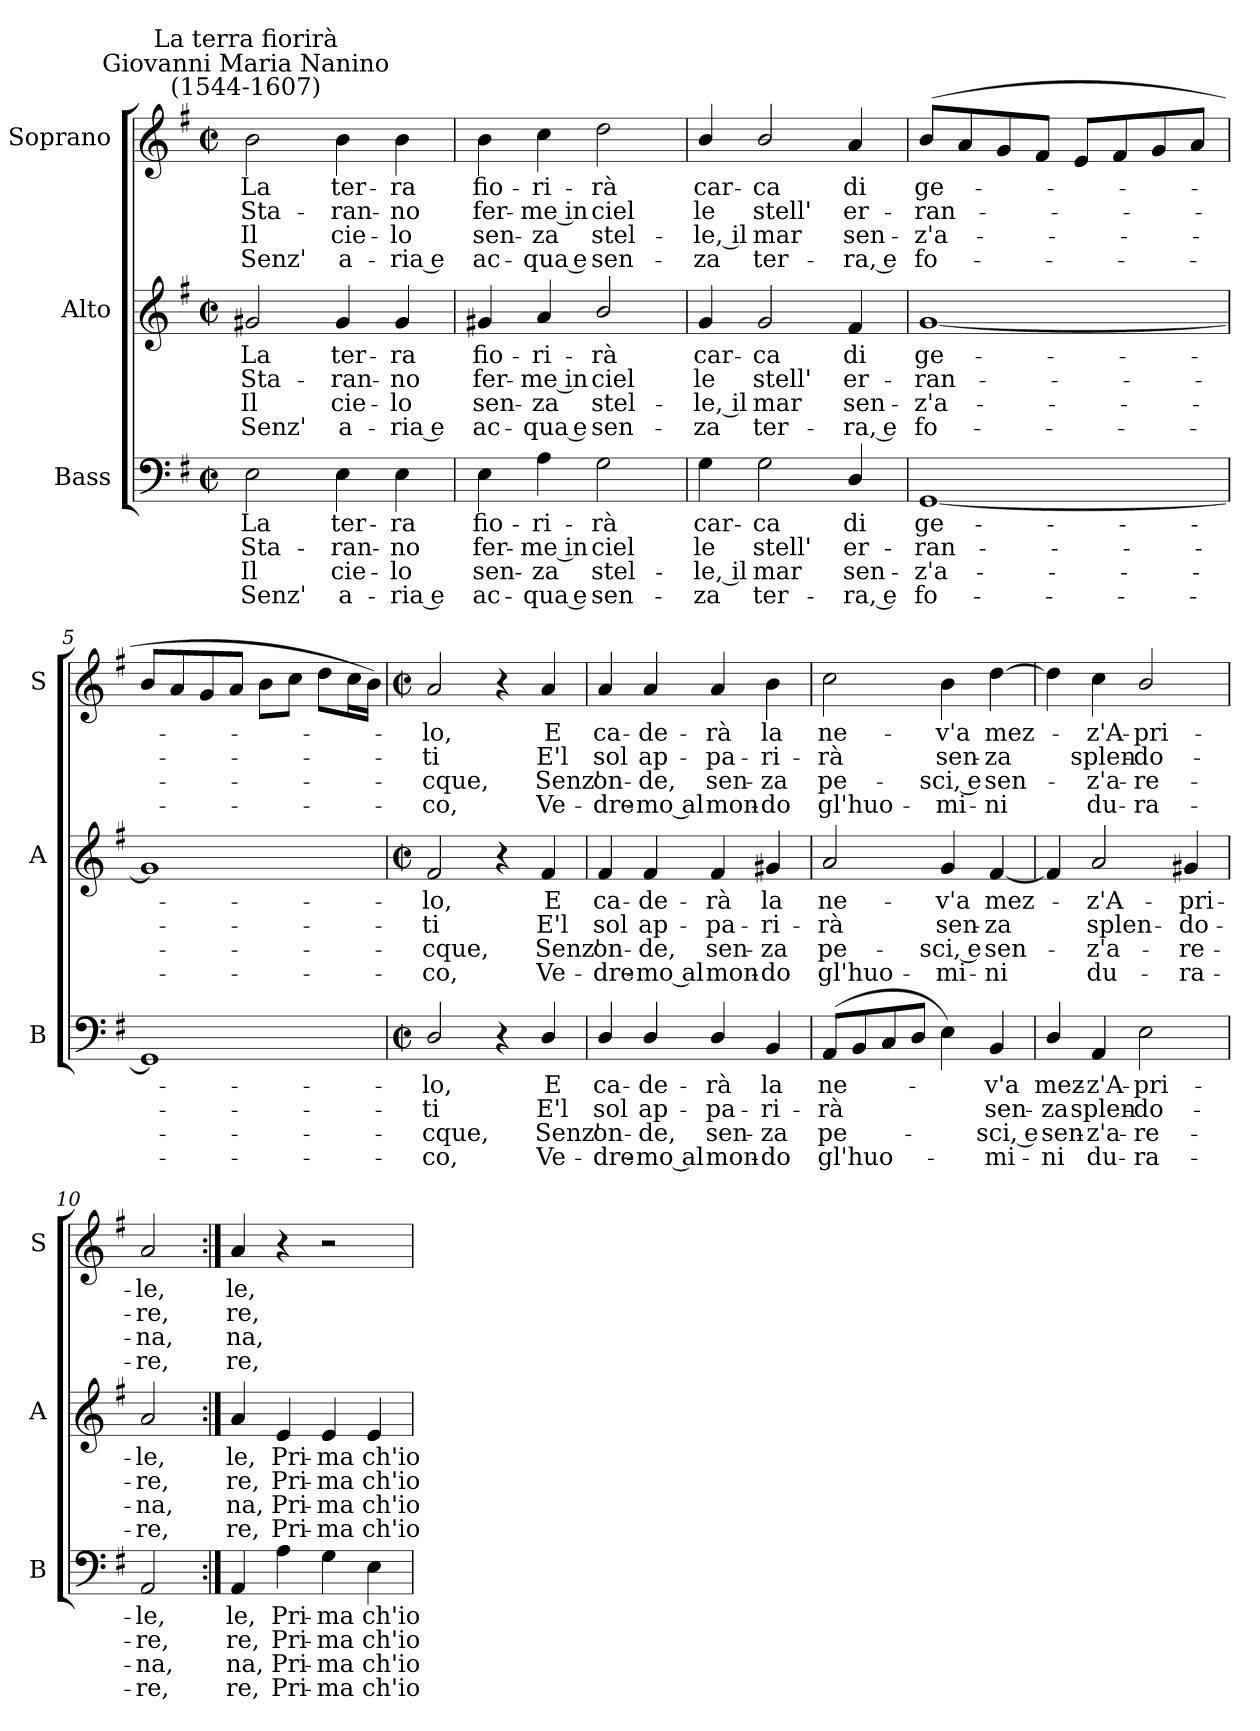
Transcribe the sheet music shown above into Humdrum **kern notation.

**kern	**text	**text	**text	**text	**kern	**text	**text	**text	**text	**kern	**text	**text	**text	**text
*part3	*part3	*part3	*part3	*part3	*part2	*part2	*part2	*part2	*part2	*part1	*part1	*part1	*part1	*part1
*staff3	*staff3	*staff3	*staff3	*staff3	*staff2	*staff2	*staff2	*staff2	*staff2	*staff1	*staff1	*staff1	*staff1	*staff1
*I"Bass	*	*	*	*	*I"Alto	*	*	*	*	*I"Soprano	*	*	*	*
*I'B	*	*	*	*	*I'A	*	*	*	*	*I'S	*	*	*	*
*clefF4	*	*	*	*	*clefG2	*	*	*	*	*clefG2	*	*	*	*
*k[f#]	*	*	*	*	*k[f#]	*	*	*	*	*k[f#]	*	*	*	*
*G:	*	*	*	*	*G:	*	*	*	*	*G:	*	*	*	*
*M2/2	*	*	*	*	*M2/2	*	*	*	*	*M2/2	*	*	*	*
*met(c|)	*	*	*	*	*met(c|)	*	*	*	*	*met(c|)	*	*	*	*
=1	=1	=1	=1	=1	=1	=1	=1	=1	=1	=1	=1	=1	=1	=1
!	!	!	!	!	!	!	!	!	!	!LO:TX:a:cj:t=Giovanni Maria Nanino\n(1544-1607)	!	!	!	!
!	!	!	!	!	!	!	!	!	!	!LO:TX:a:cj:t=La terra fiorirà	!	!	!	!
!	!LO:LY:b	!LO:LY:b	!LO:LY:b	!LO:LY:b	!	!LO:LY:b	!LO:LY:b	!LO:LY:b	!LO:LY:b	!	!LO:LY:b	!LO:LY:b	!LO:LY:b	!LO:LY:b
2E	La	Sta-	-Il	Senz'	2g#X	La	Sta-	-Il	Senz'	2b	La	Sta-	-Il	Senz'
!	!LO:LY:b	!LO:LY:b	!LO:LY:b	!LO:LY:b	!	!LO:LY:b	!LO:LY:b	!LO:LY:b	!LO:LY:b	!	!LO:LY:b	!LO:LY:b	!LO:LY:b	!LO:LY:b
4E	ter-	-ran-	-cie-	-a-	4g#	ter-	-ran-	-cie-	-a-	4b	ter-	-ran-	-cie-	-a-
!	!LO:LY:b	!LO:LY:b	!LO:LY:b	!LO:LY:b	!	!LO:LY:b	!LO:LY:b	!LO:LY:b	!LO:LY:b	!	!LO:LY:b	!LO:LY:b	!LO:LY:b	!LO:LY:b
4E	-ra	no	lo	ria e	4g#	-ra	no	lo	ria e	4b	-ra	no	lo	ria e
=2	=2	=2	=2	=2	=2	=2	=2	=2	=2	=2	=2	=2	=2	=2
!	!LO:LY:b	!LO:LY:b	!LO:LY:b	!LO:LY:b	!	!LO:LY:b	!LO:LY:b	!LO:LY:b	!LO:LY:b	!	!LO:LY:b	!LO:LY:b	!LO:LY:b	!LO:LY:b
4E	fio-	-fer-	-sen-	-ac-	4g#X	fio-	-fer-	-sen-	-ac-	4b	fio-	-fer-	-sen-	-ac-
!	!LO:LY:b	!LO:LY:b	!LO:LY:b	!LO:LY:b	!	!LO:LY:b	!LO:LY:b	!LO:LY:b	!LO:LY:b	!	!LO:LY:b	!LO:LY:b	!LO:LY:b	!LO:LY:b
4A	-ri-	-me in	za	qua e	4a	-ri-	-me in	za	qua e	4cc	-ri-	-me in	za	qua e
!	!LO:LY:b	!LO:LY:b	!LO:LY:b	!LO:LY:b	!	!LO:LY:b	!LO:LY:b	!LO:LY:b	!LO:LY:b	!	!LO:LY:b	!LO:LY:b	!LO:LY:b	!LO:LY:b
2G	rà	ciel	stel-	-sen-	2b/	rà	ciel	stel-	-sen-	2dd	rà	ciel	stel-	-sen-
=3	=3	=3	=3	=3	=3	=3	=3	=3	=3	=3	=3	=3	=3	=3
!	!LO:LY:b	!LO:LY:b	!LO:LY:b	!LO:LY:b	!	!LO:LY:b	!LO:LY:b	!LO:LY:b	!LO:LY:b	!	!LO:LY:b	!LO:LY:b	!LO:LY:b	!LO:LY:b
4G	-car-	-le	le, il	za	4g	-car-	-le	le, il	za	4b/	-car-	-le	le, il	za
!	!LO:LY:b	!LO:LY:b	!LO:LY:b	!LO:LY:b	!	!LO:LY:b	!LO:LY:b	!LO:LY:b	!LO:LY:b	!	!LO:LY:b	!LO:LY:b	!LO:LY:b	!LO:LY:b
2G	ca	stell'	mar	ter-	2g	ca	stell'	mar	ter-	2b/	ca	stell'	mar	ter-
!	!LO:LY:b	!LO:LY:b	!LO:LY:b	!LO:LY:b	!	!LO:LY:b	!LO:LY:b	!LO:LY:b	!LO:LY:b	!	!LO:LY:b	!LO:LY:b	!LO:LY:b	!LO:LY:b
4D/	-di	er-	-sen-	-ra, e	4f#	-di	er-	-sen-	-ra, e	4a	-di	er-	-sen-	-ra, e
=4	=4	=4	=4	=4	=4	=4	=4	=4	=4	=4	=4	=4	=4	=4
!	!LO:LY:b	!LO:LY:b	!LO:LY:b	!LO:LY:b	!	!LO:LY:b	!LO:LY:b	!LO:LY:b	!LO:LY:b	!	!LO:LY:b	!LO:LY:b	!LO:LY:b	!LO:LY:b
[1GG	ge-	ran-	z'a-	fo-	[1g	ge-	ran-	z'a-	fo-	(>8bL	ge-	ran-	z'a-	fo-
.	.	.	.	.	.	.	.	.	.	8a	.	.	.	.
.	.	.	.	.	.	.	.	.	.	8g	.	.	.	.
.	.	.	.	.	.	.	.	.	.	8f#J	.	.	.	.
.	.	.	.	.	.	.	.	.	.	8eL	.	.	.	.
.	.	.	.	.	.	.	.	.	.	8f#	.	.	.	.
.	.	.	.	.	.	.	.	.	.	8g	.	.	.	.
.	.	.	.	.	.	.	.	.	.	8aJ	.	.	.	.
=5	=5	=5	=5	=5	=5	=5	=5	=5	=5	=5	=5	=5	=5	=5
1GG]	.	.	.	.	1g]	.	.	.	.	8bL	.	.	.	.
.	.	.	.	.	.	.	.	.	.	8a	.	.	.	.
.	.	.	.	.	.	.	.	.	.	8g	.	.	.	.
.	.	.	.	.	.	.	.	.	.	8aJ	.	.	.	.
.	.	.	.	.	.	.	.	.	.	8bL	.	.	.	.
.	.	.	.	.	.	.	.	.	.	8ccJ	.	.	.	.
.	.	.	.	.	.	.	.	.	.	8ddL	.	.	.	.
.	.	.	.	.	.	.	.	.	.	16ccL	.	.	.	.
.	.	.	.	.	.	.	.	.	.	16bJJ)	.	.	.	.
!!LO:LB:g=z
=6	=6	=6	=6	=6	=6	=6	=6	=6	=6	=6	=6	=6	=6	=6
*M2/2	*	*	*	*	*M2/2	*	*	*	*	*M2/2	*	*	*	*
*met(c|)	*	*	*	*	*met(c|)	*	*	*	*	*met(c|)	*	*	*	*
!	!LO:LY:b	!LO:LY:b	!LO:LY:b	!LO:LY:b	!	!LO:LY:b	!LO:LY:b	!LO:LY:b	!LO:LY:b	!	!LO:LY:b	!LO:LY:b	!LO:LY:b	!LO:LY:b
2D/	lo,	ti	cque,	co,	2f#	lo,	ti	cque,	co,	2a	lo,	ti	cque,	co,
4r	.	.	.	.	4r	.	.	.	.	4r	.	.	.	.
!	!LO:LY:b	!LO:LY:b	!LO:LY:b	!LO:LY:b	!	!LO:LY:b	!LO:LY:b	!LO:LY:b	!LO:LY:b	!	!LO:LY:b	!LO:LY:b	!LO:LY:b	!LO:LY:b
4D/	E	E'l	Senz'	Ve-	4f#	E	E'l	Senz'	Ve-	4a	E	E'l	Senz'	Ve-
=7	=7	=7	=7	=7	=7	=7	=7	=7	=7	=7	=7	=7	=7	=7
!	!LO:LY:b	!LO:LY:b	!LO:LY:b	!LO:LY:b	!	!LO:LY:b	!LO:LY:b	!LO:LY:b	!LO:LY:b	!	!LO:LY:b	!LO:LY:b	!LO:LY:b	!LO:LY:b
4D/	-ca-	-sol	on-	-dre-	4f#	-ca-	-sol	on-	-dre-	4a	-ca-	-sol	on-	-dre-
!	!LO:LY:b	!LO:LY:b	!LO:LY:b	!LO:LY:b	!	!LO:LY:b	!LO:LY:b	!LO:LY:b	!LO:LY:b	!	!LO:LY:b	!LO:LY:b	!LO:LY:b	!LO:LY:b
4D/	-de-	-ap-	-de,	mo al	4f#	-de-	-ap-	-de,	mo al	4a	-de-	-ap-	-de,	mo al
!	!LO:LY:b	!LO:LY:b	!LO:LY:b	!LO:LY:b	!	!LO:LY:b	!LO:LY:b	!LO:LY:b	!LO:LY:b	!	!LO:LY:b	!LO:LY:b	!LO:LY:b	!LO:LY:b
4D/	rà	pa-	-sen-	-mon-	4f#	rà	pa-	-sen-	-mon-	4a	rà	pa-	-sen-	-mon-
!	!LO:LY:b	!LO:LY:b	!LO:LY:b	!LO:LY:b	!	!LO:LY:b	!LO:LY:b	!LO:LY:b	!LO:LY:b	!	!LO:LY:b	!LO:LY:b	!LO:LY:b	!LO:LY:b
4BB	-la	ri-	-za	do	4g#X	-la	ri-	-za	do	4b	-la	ri-	-za	do
=8	=8	=8	=8	=8	=8	=8	=8	=8	=8	=8	=8	=8	=8	=8
!	!LO:LY:b	!LO:LY:b	!LO:LY:b	!LO:LY:b	!	!LO:LY:b	!LO:LY:b	!LO:LY:b	!LO:LY:b	!	!LO:LY:b	!LO:LY:b	!LO:LY:b	!LO:LY:b
(<8AAL	ne-	rà	pe-	gl'huo-	2a	ne-	-rà	pe-	-gl'huo-	2cc	ne-	-rà	pe-	-gl'huo-
8BB	.	.	.	.	.	.	.	.	.	.	.	.	.	.
8C	.	.	.	.	.	.	.	.	.	.	.	.	.	.
8DJ	.	.	.	.	.	.	.	.	.	.	.	.	.	.
!	!	!	!	!	!	!LO:LY:b	!LO:LY:b	!LO:LY:b	!LO:LY:b	!	!LO:LY:b	!LO:LY:b	!LO:LY:b	!LO:LY:b
4E)	.	.	.	.	4g	-v'a	sen-	-sci, e	mi-	4b	-v'a	sen-	-sci, e	mi-
!	!LO:LY:b	!LO:LY:b	!LO:LY:b	!LO:LY:b	!	!LO:LY:b	!LO:LY:b	!LO:LY:b	!LO:LY:b	!	!LO:LY:b	!LO:LY:b	!LO:LY:b	!LO:LY:b
4BB	v'a	sen-	-sci, e	mi-	[4f#	-mez-	za	sen-	ni	[4dd	-mez-	za	sen-	ni
=9	=9	=9	=9	=9	=9	=9	=9	=9	=9	=9	=9	=9	=9	=9
!	!LO:LY:b	!LO:LY:b	!LO:LY:b	!LO:LY:b	!	!	!	!	!	!	!	!	!	!
4D/	-mez-	-za	sen-	-ni	4f#]	.	.	.	.	4dd]	.	.	.	.
!	!LO:LY:b	!LO:LY:b	!LO:LY:b	!LO:LY:b	!	!LO:LY:b	!LO:LY:b	!LO:LY:b	!LO:LY:b	!	!LO:LY:b	!LO:LY:b	!LO:LY:b	!LO:LY:b
4AA	z'A-	-splen-	-z'a-	-du-	2a	z'A-	-splen-	-z'a-	-du-	4cc	z'A-	-splen-	-z'a-	-du-
!	!LO:LY:b	!LO:LY:b	!LO:LY:b	!LO:LY:b	!	!	!	!	!	!	!LO:LY:b	!LO:LY:b	!LO:LY:b	!LO:LY:b
2E	-pri-	-do-	-re-	-ra-	.	.	.	.	.	2b/	-pri-	-do-	-re-	-ra-
!	!	!	!	!	!	!LO:LY:b	!LO:LY:b	!LO:LY:b	!LO:LY:b	!	!	!	!	!
.	.	.	.	.	4g#X	-pri-	-do-	-re-	-ra-	.	.	.	.	.
=10	=10	=10	=10	=10	=10	=10	=10	=10	=10	=10	=10	=10	=10	=10
!	!LO:LY:b	!LO:LY:b	!LO:LY:b	!LO:LY:b	!	!LO:LY:b	!LO:LY:b	!LO:LY:b	!LO:LY:b	!	!LO:LY:b	!LO:LY:b	!LO:LY:b	!LO:LY:b
2AA	-le,	re,	na,	re,	2a	-le,	re,	na,	re,	2a	-le,	re,	na,	re,
=11:|!	=11:|!	=11:|!	=11:|!	=11:|!	=11:|!	=11:|!	=11:|!	=11:|!	=11:|!	=11:|!	=11:|!	=11:|!	=11:|!	=11:|!
!	!LO:LY:b	!LO:LY:b	!LO:LY:b	!LO:LY:b	!	!LO:LY:b	!LO:LY:b	!LO:LY:b	!LO:LY:b	!	!LO:LY:b	!LO:LY:b	!LO:LY:b	!LO:LY:b
4AA	le,	re,	na,	re,	4a	le,	re,	na,	re,	4a	le,	re,	na,	re,
!	!LO:LY:b	!LO:LY:b	!LO:LY:b	!LO:LY:b	!	!LO:LY:b	!LO:LY:b	!LO:LY:b	!LO:LY:b	!	!	!	!	!
4A	Pri-	-Pri-	-Pri-	-Pri-	4e	Pri-	-Pri-	-Pri-	-Pri-	4r	.	.	.	.
!	!LO:LY:b	!LO:LY:b	!LO:LY:b	!LO:LY:b	!	!LO:LY:b	!LO:LY:b	!LO:LY:b	!LO:LY:b	!	!	!	!	!
4G	-ma	ma	ma	ma	4e	-ma	ma	ma	ma	2r	.	.	.	.
!	!LO:LY:b	!LO:LY:b	!LO:LY:b	!LO:LY:b	!	!LO:LY:b	!LO:LY:b	!LO:LY:b	!LO:LY:b	!	!	!	!	!
4E	ch'io	ch'io	ch'io	ch'io	4e	ch'io	ch'io	ch'io	ch'io	.	.	.	.	.
=	=	=	=	=	=	=	=	=	=	=	=	=	=	=
*-	*-	*-	*-	*-	*-	*-	*-	*-	*-	*-	*-	*-	*-	*-
